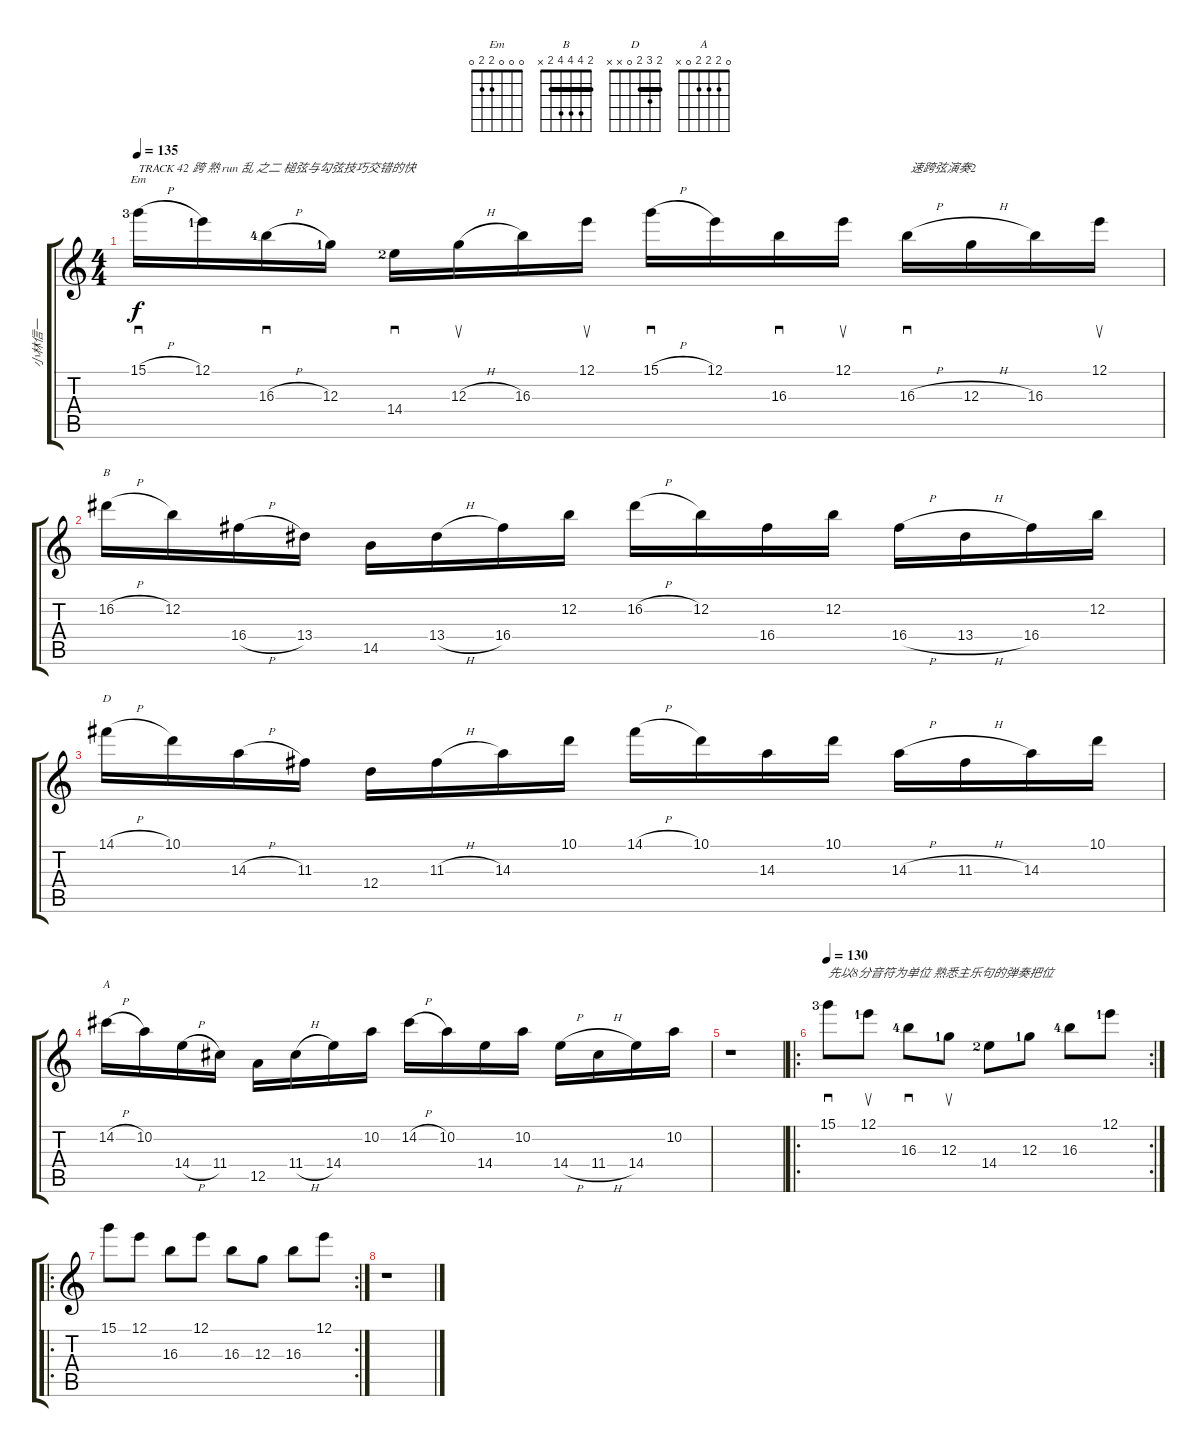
\track ("小林信一" "小林信一") {instrument overdrivenguitar}
\staff {score tabs}
\tuning (E4 B3 G3 D3 A2 E2) {hide}
\chord ("Em" 0 0 0 2 2 0)
\chord ("B" 2 4 4 4 2 x) {barre 2}
\chord ("D" 2 3 2 0 x x) {barre 2}
\chord ("A" 0 2 2 2 0 x)
\ts (4 4)
\tempo 135
\clef g2
\ks c
15.1{h lf 4}.16{sd ch "Em" txt "TRACK 42 跨 熟 run 乱 之二 槌弦与勾弦技巧交错的快" dy f} 12.1{lf 2}.16 16.3{h lf 5}.16{sd} 12.3{lf 2}.16 14.4{lf 3}.16{sd} 12.3{h}.16{su} 16.3.16 12.1.16{su} 15.1{h}.16{sd} 12.1.16 16.3.16{sd} 12.1.16{su} 16.3{h}.16{sd txt " 速跨弦演奏2"} 12.3{h}.16 16.3.16 12.1.16{su} |
16.2{h}.16{ch "B"} 12.2.16 16.4{h}.16 13.4.16 14.5.16 13.4{h}.16 16.4.16 12.2.16 16.2{h}.16 12.2.16 16.4.16 12.2.16 16.4{h}.16 13.4{h}.16 16.4.16 12.2.16 |
14.1{h}.16{ch "D"} 10.1.16 14.3{h}.16 11.3.16 12.4.16 11.3{h}.16 14.3.16 10.1.16 14.1{h}.16 10.1.16 14.3.16 10.1.16 14.3{h}.16 11.3{h}.16 14.3.16 10.1.16 |
14.2{h}.16{ch "A"} 10.2.16 14.4{h}.16 11.4.16 12.5.16 11.4{h}.16 14.4.16 10.2.16 14.2{h}.16 10.2.16 14.4.16 10.2.16 14.4{h}.16 11.4{h}.16 14.4.16 10.2.16 |
r.1 |
\ro
\rc 2
\tempo 130
15.1{lf 4}.8{sd txt "先以8分音符为单位 熟悉主乐句的弹奏把位"} 12.1{lf 2}.8{su} 16.3{lf 5}.8{sd} 12.3{lf 2}.8{su} 14.4{lf 3}.8 12.3{lf 2}.8 16.3{lf 5}.8 12.1{lf 2}.8 |
\ro
\rc 2
15.1.8 12.1.8 16.3.8 12.1.8 16.3.8 12.3.8 16.3.8 12.1.8 |
r.1
